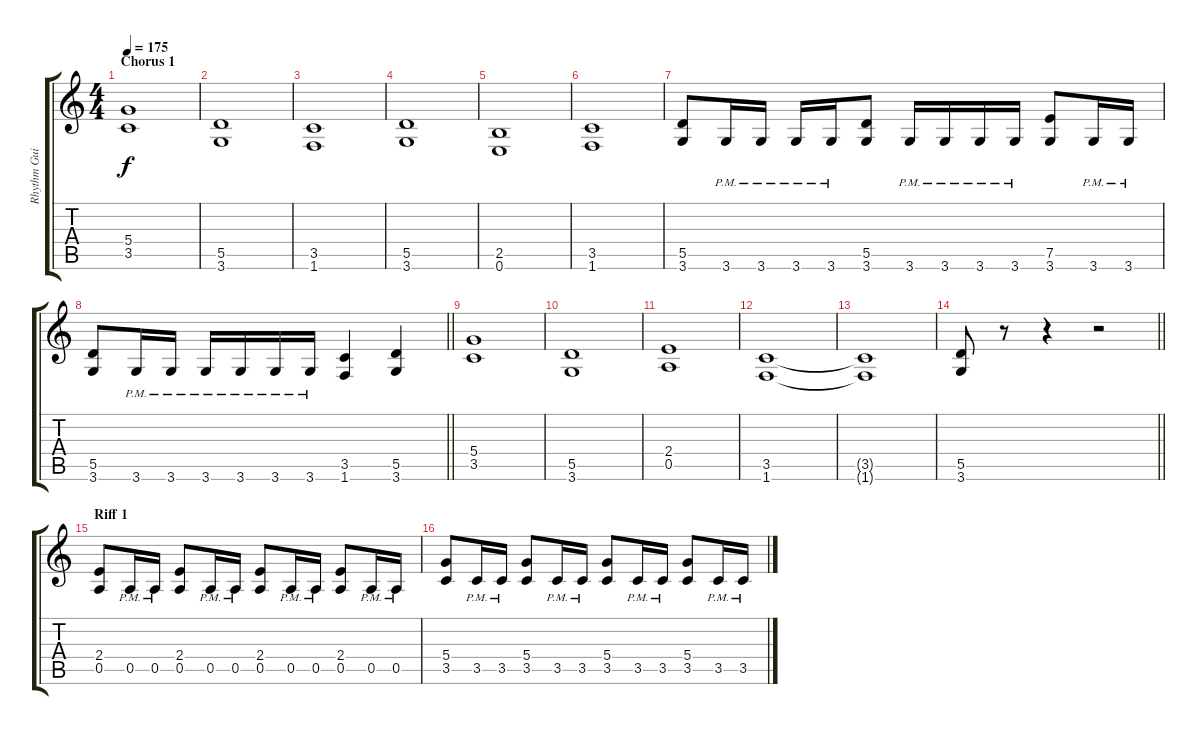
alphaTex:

\track ("Rhythm Guitar 1: Patrick Juhàsz" "Rhythm Gui") {instrument distortionguitar}
\staff {score tabs}
\tuning (E4 B3 G3 D3 A2 E2) {hide}
\ts (4 4)
\section ("" "Chorus 1")
\tempo 175
\clef g2
\ks aminor
(5.4 3.5).1{dy f} |
(5.5 3.6).1 |
(3.5 1.6).1 |
(5.5 3.6).1 |
(2.5 0.6).1 |
(3.5 1.6).1 |
(5.5 3.6).8 3.6{pm}.16 3.6{pm}.16 3.6{pm}.16 3.6{pm}.16 (5.5 3.6).8 3.6{pm}.16 3.6{pm}.16 3.6{pm}.16 3.6{pm}.16 (7.5 3.6).8 3.6{pm}.16 3.6{pm}.16 |
\barLineRight lightlight
(5.5 3.6).8 3.6{pm}.16 3.6{pm}.16 3.6{pm}.16 3.6{pm}.16 3.6{pm}.16 3.6{pm}.16 (3.5 1.6).4 (5.5 3.6).4 |
(5.4 3.5).1 |
(5.5 3.6).1 |
(2.4 0.5).1 |
(3.5 1.6).1 |
(3.5{t} 1.6{t}).1 |
\barLineRight lightlight
(5.5 3.6).8 r.8 r.4 r.2 |
\section ("" "Riff 1")
(2.4 0.5).8 0.5{pm}.16 0.5{pm}.16 (2.4 0.5).8 0.5{pm}.16 0.5{pm}.16 (2.4 0.5).8 0.5{pm}.16 0.5{pm}.16 (2.4 0.5).8 0.5{pm}.16 0.5{pm}.16 |
(5.4 3.5).8 3.5{pm}.16 3.5{pm}.16 (5.4 3.5).8 3.5{pm}.16 3.5{pm}.16 (5.4 3.5).8 3.5{pm}.16 3.5{pm}.16 (5.4 3.5).8 3.5{pm}.16 3.5{pm}.16
